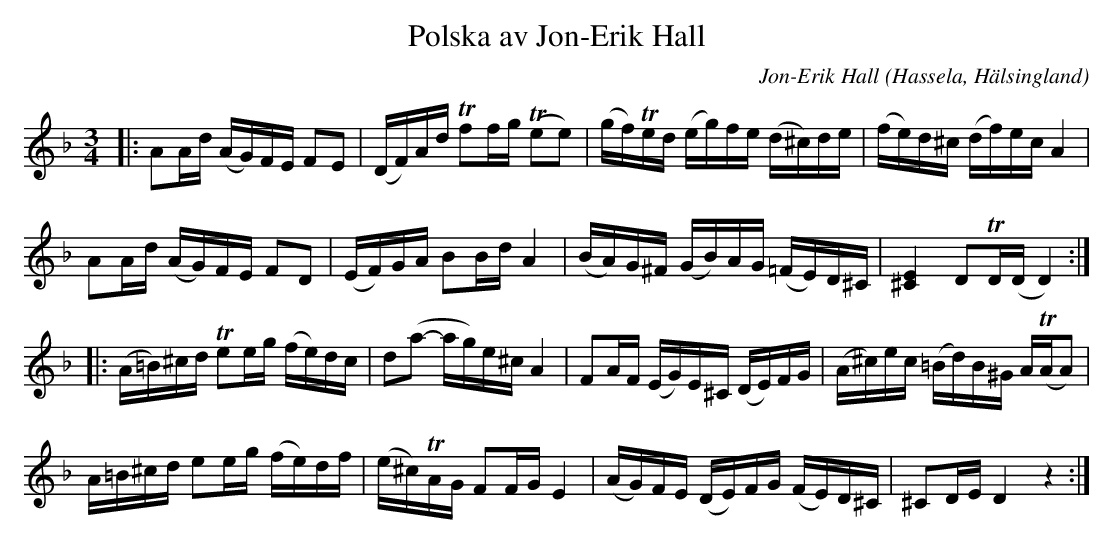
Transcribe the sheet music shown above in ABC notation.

X:1
T:Polska av Jon-Erik Hall
O:Hassela, Hälsingland
C:Jon-Erik Hall
M:3/4
L:1/16
K:Dm
|:A2Ad (AG)FE F2E2|(DF)Ad Tf2fg (Te2e2)|(gf)Ted (eg)fe (d^c)de|(fe)d^c (df)ec A4|
A2Ad (AG)FE F2D2|(EF)GA B2Bd A4|(BA)G^F (GB)AG (=FE)D^C|[E^C]4 D2TD(DD4):|
|:(A=B)^cd Te2eg (fe)dc|d2(a2- ag)e^c A4|F2AF (EG)E^C (DE)FG|(A^c)ec (=Bd)B^G A(TAA2)|
A=B^cd e2eg (fe)df|(e^c)TAG F2FG E4|(AG)FE (DE)FG (FE)D^C|^C2DE D4 z4:|
